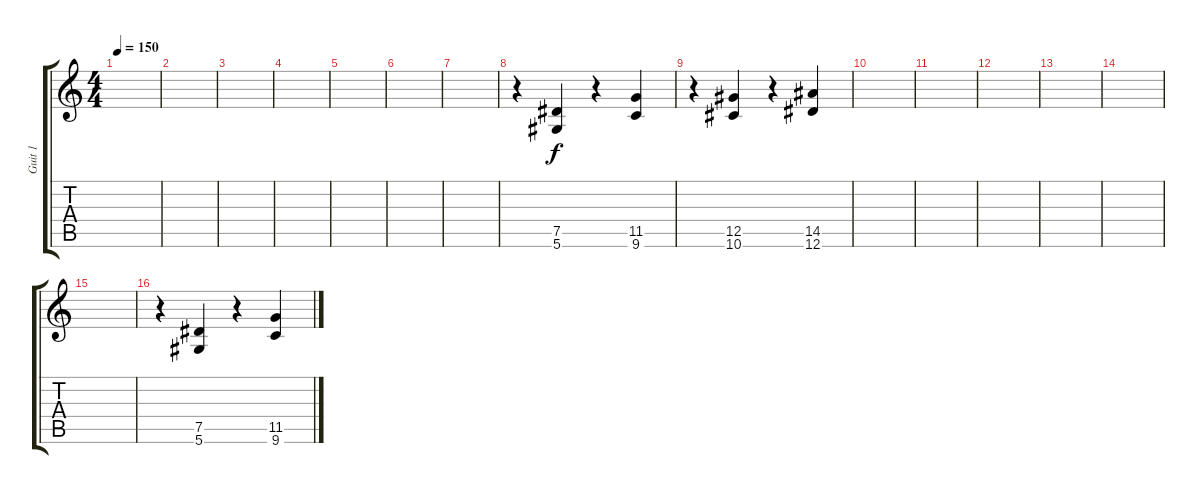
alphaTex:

\track ("Guit 1" "Guit 1") {instrument distortionguitar}
\staff {score tabs}
\tuning (Eb4 Bb3 Gb3 Db3 Ab2 Eb2) {hide}
\ts (4 4)
\tempo 150
\clef g2
\ks c
|
|
|
|
|
|
|
r.4 (7.5 5.6).4 r.4 (11.5 9.6).4 |
r.4 (12.5 10.6).4 r.4 (14.5 12.6).4 |
|
|
|
|
|
|
r.4 (7.5 5.6).4 r.4 (11.5 9.6).4
